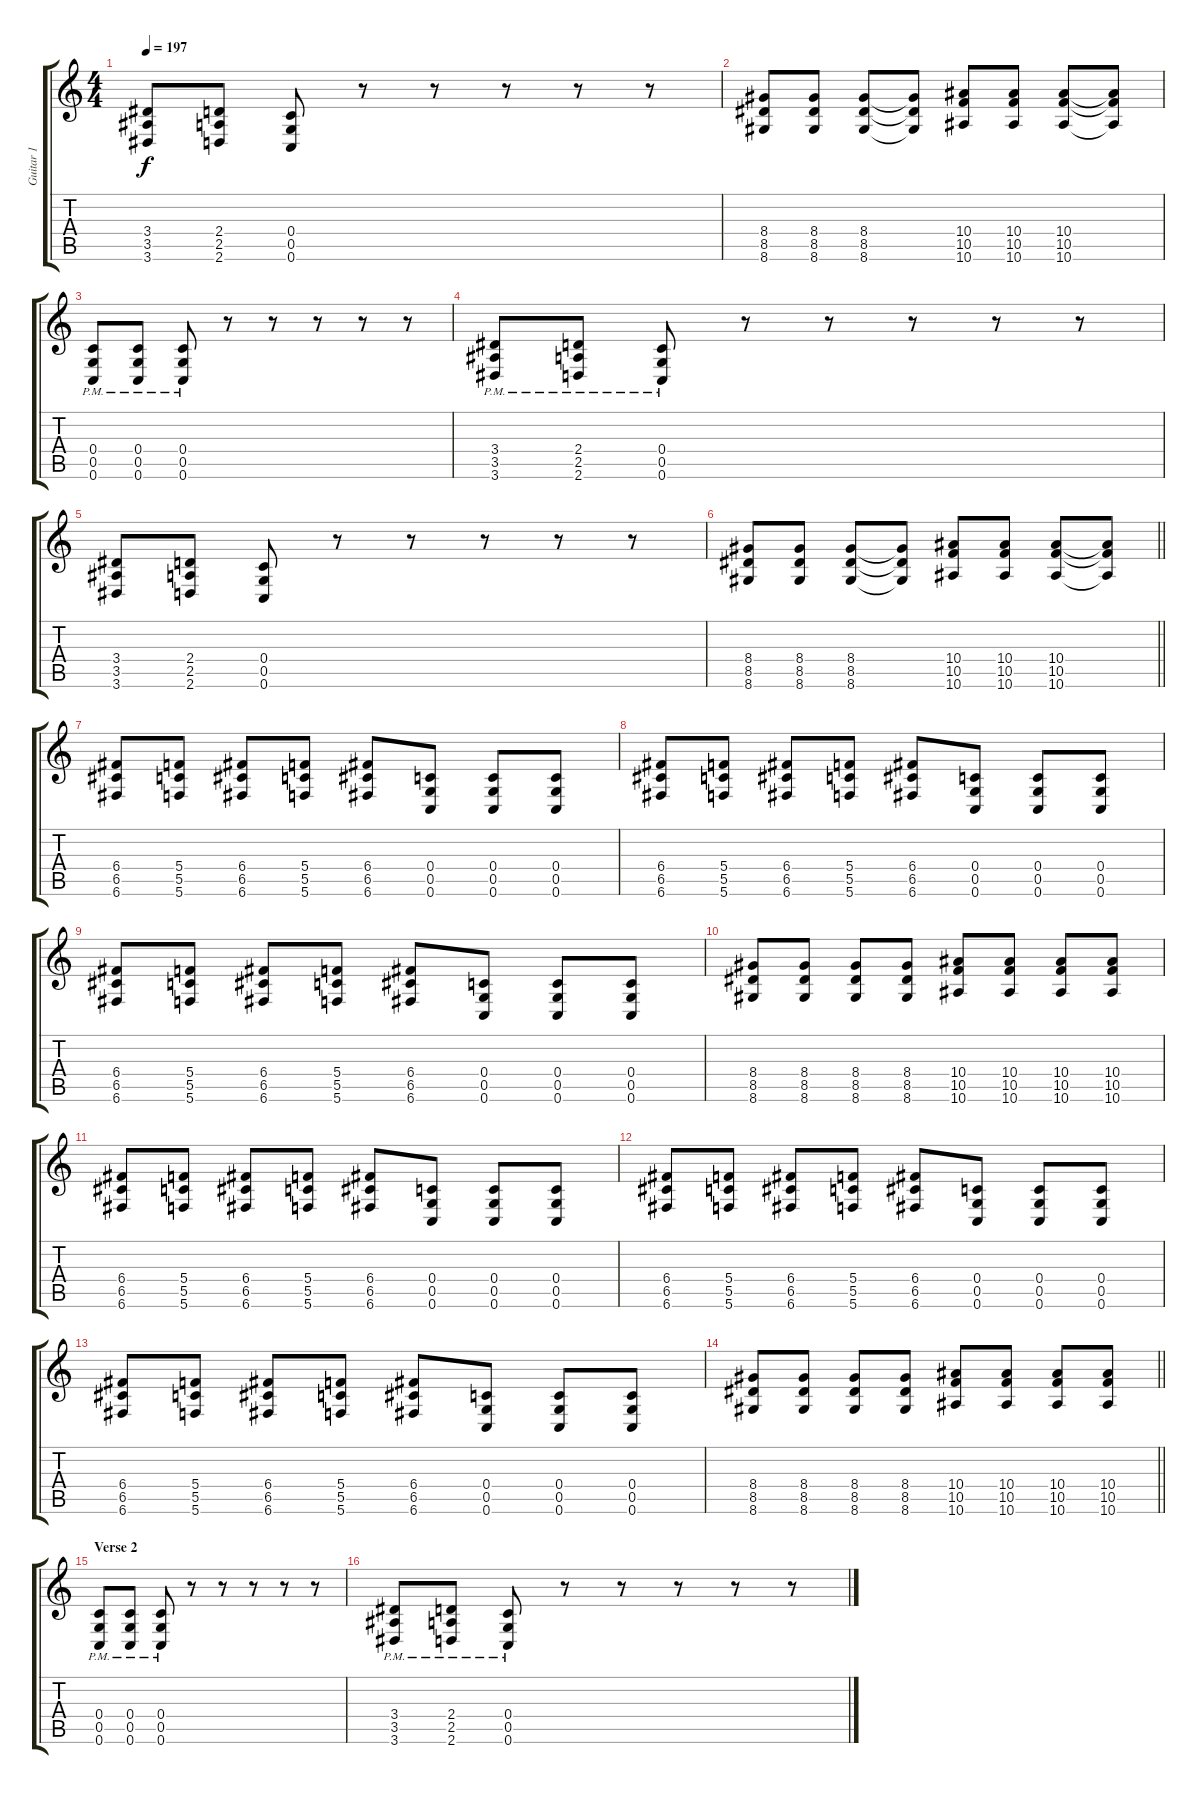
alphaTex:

\track ("Guitar 1" "Guitar 1") {instrument distortionguitar}
\staff {score tabs}
\tuning (D4 A3 F3 C3 G2 C2) {hide}
\ts (4 4)
\tempo 197
\clef g2
\ks c
(3.4 3.5 3.6).8{dy f} (2.4 2.5 2.6).8 (0.4 0.5 0.6).8 r.8 r.8 r.8 r.8 r.8 |
(8.4 8.5 8.6).8 (8.4 8.5 8.6).8 (8.4 8.5 8.6).8 (8.4{t} 8.5{t} 8.6{t}).8 (10.4 10.5 10.6).8 (10.4 10.5 10.6).8 (10.4 10.5 10.6).8 (10.4{t} 10.5{t} 10.6{t}).8 |
(0.4{pm} 0.5{pm} 0.6{pm}).8 (0.4{pm} 0.5{pm} 0.6{pm}).8 (0.4{pm} 0.5{pm} 0.6{pm}).8 r.8 r.8 r.8 r.8 r.8 |
(3.4{pm} 3.5{pm} 3.6{pm}).8 (2.4{pm} 2.5{pm} 2.6{pm}).8 (0.4{pm} 0.5{pm} 0.6{pm}).8 r.8 r.8 r.8 r.8 r.8 |
(3.4 3.5 3.6).8 (2.4 2.5 2.6).8 (0.4 0.5 0.6).8 r.8 r.8 r.8 r.8 r.8 |
\barLineRight lightlight
(8.4 8.5 8.6).8 (8.4 8.5 8.6).8 (8.4 8.5 8.6).8 (8.4{t} 8.5{t} 8.6{t}).8 (10.4 10.5 10.6).8 (10.4 10.5 10.6).8 (10.4 10.5 10.6).8 (10.4{t} 10.5{t} 10.6{t}).8 |
\section ("" "")
(6.4 6.5 6.6).8 (5.4 5.5 5.6).8 (6.4 6.5 6.6).8 (5.4 5.5 5.6).8 (6.4 6.5 6.6).8 (0.4 0.5 0.6).8 (0.4 0.5 0.6).8 (0.4 0.5 0.6).8 |
(6.4 6.5 6.6).8 (5.4 5.5 5.6).8 (6.4 6.5 6.6).8 (5.4 5.5 5.6).8 (6.4 6.5 6.6).8 (0.4 0.5 0.6).8 (0.4 0.5 0.6).8 (0.4 0.5 0.6).8 |
(6.4 6.5 6.6).8 (5.4 5.5 5.6).8 (6.4 6.5 6.6).8 (5.4 5.5 5.6).8 (6.4 6.5 6.6).8 (0.4 0.5 0.6).8 (0.4 0.5 0.6).8 (0.4 0.5 0.6).8 |
(8.4 8.5 8.6).8 (8.4 8.5 8.6).8 (8.4 8.5 8.6).8 (8.4 8.5 8.6).8 (10.4 10.5 10.6).8 (10.4 10.5 10.6).8 (10.4 10.5 10.6).8 (10.4 10.5 10.6).8 |
(6.4 6.5 6.6).8 (5.4 5.5 5.6).8 (6.4 6.5 6.6).8 (5.4 5.5 5.6).8 (6.4 6.5 6.6).8 (0.4 0.5 0.6).8 (0.4 0.5 0.6).8 (0.4 0.5 0.6).8 |
(6.4 6.5 6.6).8 (5.4 5.5 5.6).8 (6.4 6.5 6.6).8 (5.4 5.5 5.6).8 (6.4 6.5 6.6).8 (0.4 0.5 0.6).8 (0.4 0.5 0.6).8 (0.4 0.5 0.6).8 |
(6.4 6.5 6.6).8 (5.4 5.5 5.6).8 (6.4 6.5 6.6).8 (5.4 5.5 5.6).8 (6.4 6.5 6.6).8 (0.4 0.5 0.6).8 (0.4 0.5 0.6).8 (0.4 0.5 0.6).8 |
\barLineRight lightlight
(8.4 8.5 8.6).8 (8.4 8.5 8.6).8 (8.4 8.5 8.6).8 (8.4 8.5 8.6).8 (10.4 10.5 10.6).8 (10.4 10.5 10.6).8 (10.4 10.5 10.6).8 (10.4 10.5 10.6).8 |
\section ("" "Verse 2")
(0.4{pm} 0.5{pm} 0.6{pm}).8 (0.4{pm} 0.5{pm} 0.6{pm}).8 (0.4{pm} 0.5{pm} 0.6{pm}).8 r.8 r.8 r.8 r.8 r.8 |
(3.4{pm} 3.5{pm} 3.6{pm}).8 (2.4{pm} 2.5{pm} 2.6{pm}).8 (0.4{pm} 0.5{pm} 0.6{pm}).8 r.8 r.8 r.8 r.8 r.8
